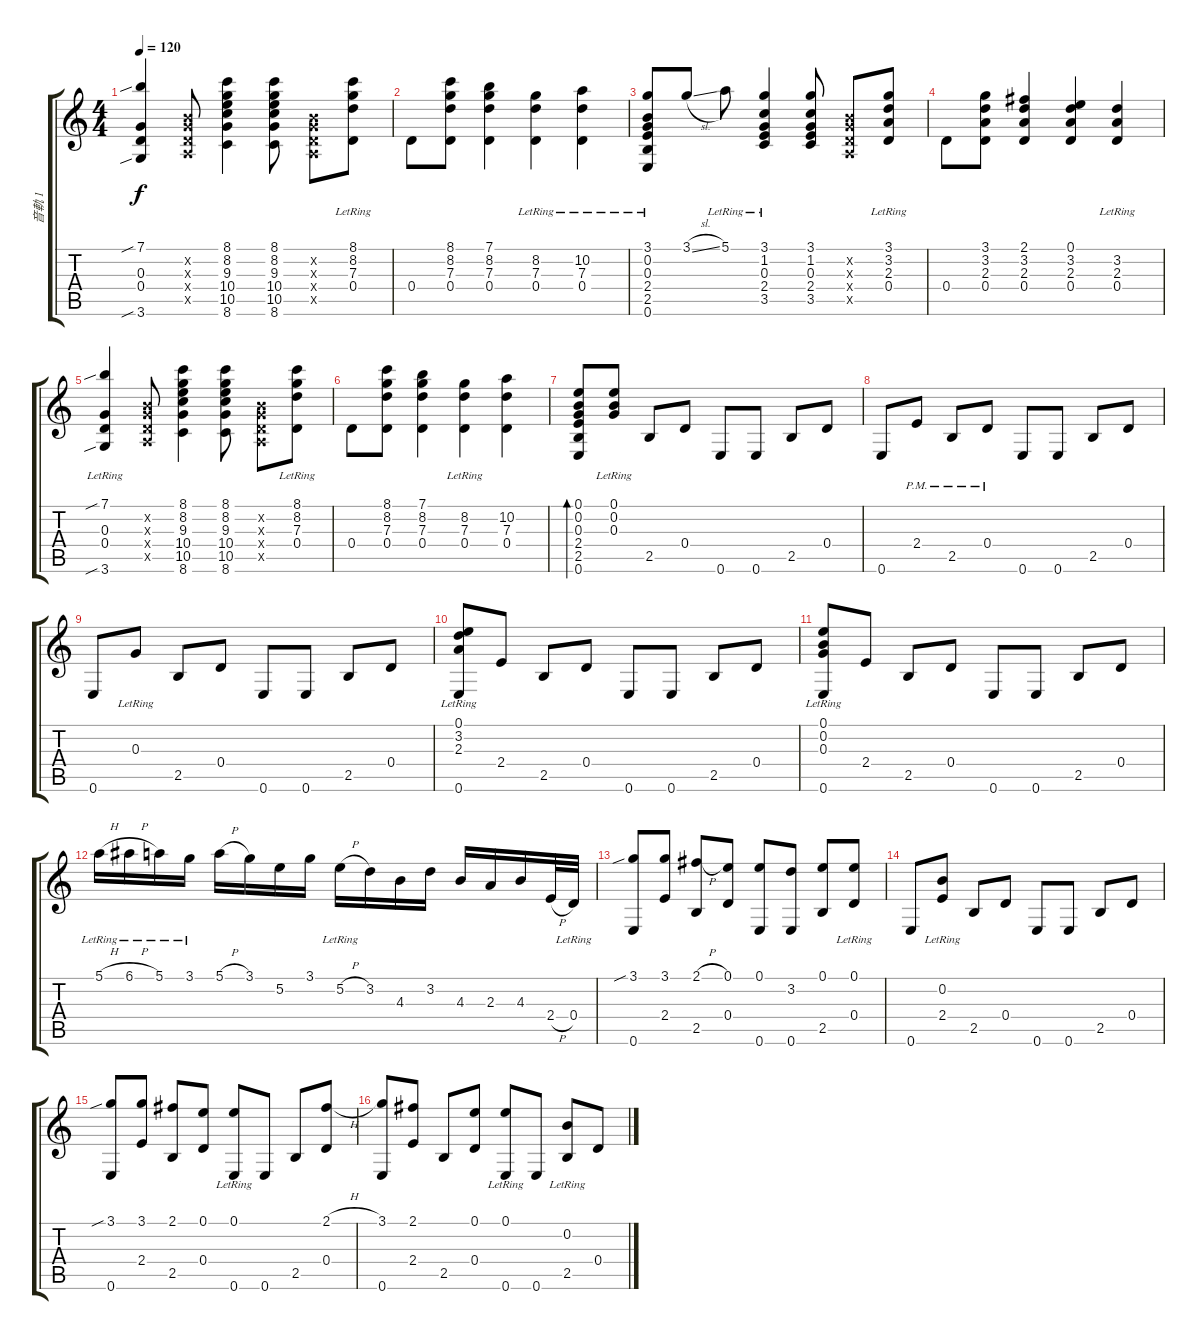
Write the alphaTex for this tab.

\track ("音軌 1" "音軌 1") {instrument acousticguitarsteel}
\staff {score tabs}
\tuning (E4 B3 G3 D3 A2 E2) {hide}
\ts (4 4)
\tempo 120
\clef g2
\ks c
(7.1{sib} 0.3 0.4 3.6{sib}).4{dy f} (0.2{x} 0.3{x} 0.4{x} 0.5{x}).8 (8.1 8.2 9.3 10.4 10.5 8.6).4 (8.1 8.2 9.3 10.4 10.5 8.6).8 (0.2{x} 0.3{x} 0.4{x} 0.5{x}).8 (8.1{lr} 8.2{lr} 7.3{lr} 0.4{lr}).8 |
0.4.8 (8.1 8.2 7.3 0.4).8 (7.1 8.2 7.3 0.4).4 (8.2{lr} 7.3{lr} 0.4{lr}).4 (10.2{lr} 7.3{lr} 0.4{lr}).4 |
(3.1{lr} 0.2{lr} 0.3{lr} 2.4{lr} 2.5{lr} 0.6{lr}).8 3.1{sl}.8 5.1{lr}.8 (3.1{lr} 1.2{lr} 0.3{lr} 2.4{lr} 3.5{lr}).4 (3.1 1.2 0.3 2.4 3.5).8 (0.2{x} 0.3{x} 0.4{x} 0.5{x}).8 (3.1{lr} 3.2{lr} 2.3{lr} 0.4{lr}).8 |
0.4.8 (3.1 3.2 2.3 0.4).8 (2.1 3.2 2.3 0.4).4 (0.1 3.2 2.3 0.4).4 (3.2{lr} 2.3{lr} 0.4{lr}).4 |
(7.1{sib lr} 0.3{lr} 0.4{lr} 3.6{sib lr}).4 (0.2{x} 0.3{x} 0.4{x} 0.5{x}).8 (8.1 8.2 9.3 10.4 10.5 8.6).4 (8.1 8.2 9.3 10.4 10.5 8.6).8 (0.2{x} 0.3{x} 0.4{x} 0.5{x}).8 (8.1{lr} 8.2{lr} 7.3{lr} 0.4{lr}).8 |
0.4.8 (8.1 8.2 7.3 0.4).8 (7.1 8.2 7.3 0.4).4 (8.2{lr} 7.3{lr} 0.4{lr}).4 (10.2 7.3 0.4).4 |
(0.1 0.2 0.3 2.4 2.5 0.6).8{bd 240} (0.1{lr} 0.2{lr} 0.3{lr}).8 2.5.8 0.4.8 0.6.8 0.6.8 2.5.8 0.4.8 |
0.6.8 2.4{pm}.8 2.5{pm}.8 0.4{pm}.8 0.6.8 0.6.8 2.5.8 0.4.8 |
0.6.8 0.3{lr}.8 2.5.8 0.4.8 0.6.8 0.6.8 2.5.8 0.4.8 |
(0.1{lr} 3.2{lr} 2.3{lr} 0.6{lr}).8 2.4.8 2.5.8 0.4.8 0.6.8 0.6.8 2.5.8 0.4.8 |
(0.1{lr} 0.2{lr} 0.3{lr} 0.6{lr}).8 2.4.8 2.5.8 0.4.8 0.6.8 0.6.8 2.5.8 0.4.8 |
5.1{h lr}.16 6.1{h lr}.16 5.1{lr}.16 3.1{lr}.16 5.1{h}.16 3.1.16 5.2.16 3.1.16 5.2{h lr}.16 3.2.16 4.3.16 3.2.16 4.3.16 2.3.16 4.3.16 2.4{h}.32 0.4{lr}.32 |
(3.1{sib} 0.6).8 (3.1 2.4).8 (2.1{h} 2.5).8 (0.1 0.4).8 (0.1 0.6).8 (3.2 0.6).8 (0.1 2.5).8 (0.1{lr} 0.4{lr}).8 |
0.6.8 (0.2{lr} 2.4{lr}).8 2.5.8 0.4.8 0.6.8 0.6.8 2.5.8 0.4.8 |
(3.1{sib} 0.6).8 (3.1 2.4).8 (2.1 2.5).8 (0.1 0.4).8 (0.1{lr} 0.6{lr}).8 0.6.8 2.5.8 (2.1{h} 0.4).8 |
(3.1 0.6).8 (2.1 2.4).8 2.5.8 (0.1 0.4).8 (0.1{lr} 0.6{lr}).8 0.6.8 (0.2{lr} 2.5{lr}).8 0.4.8
